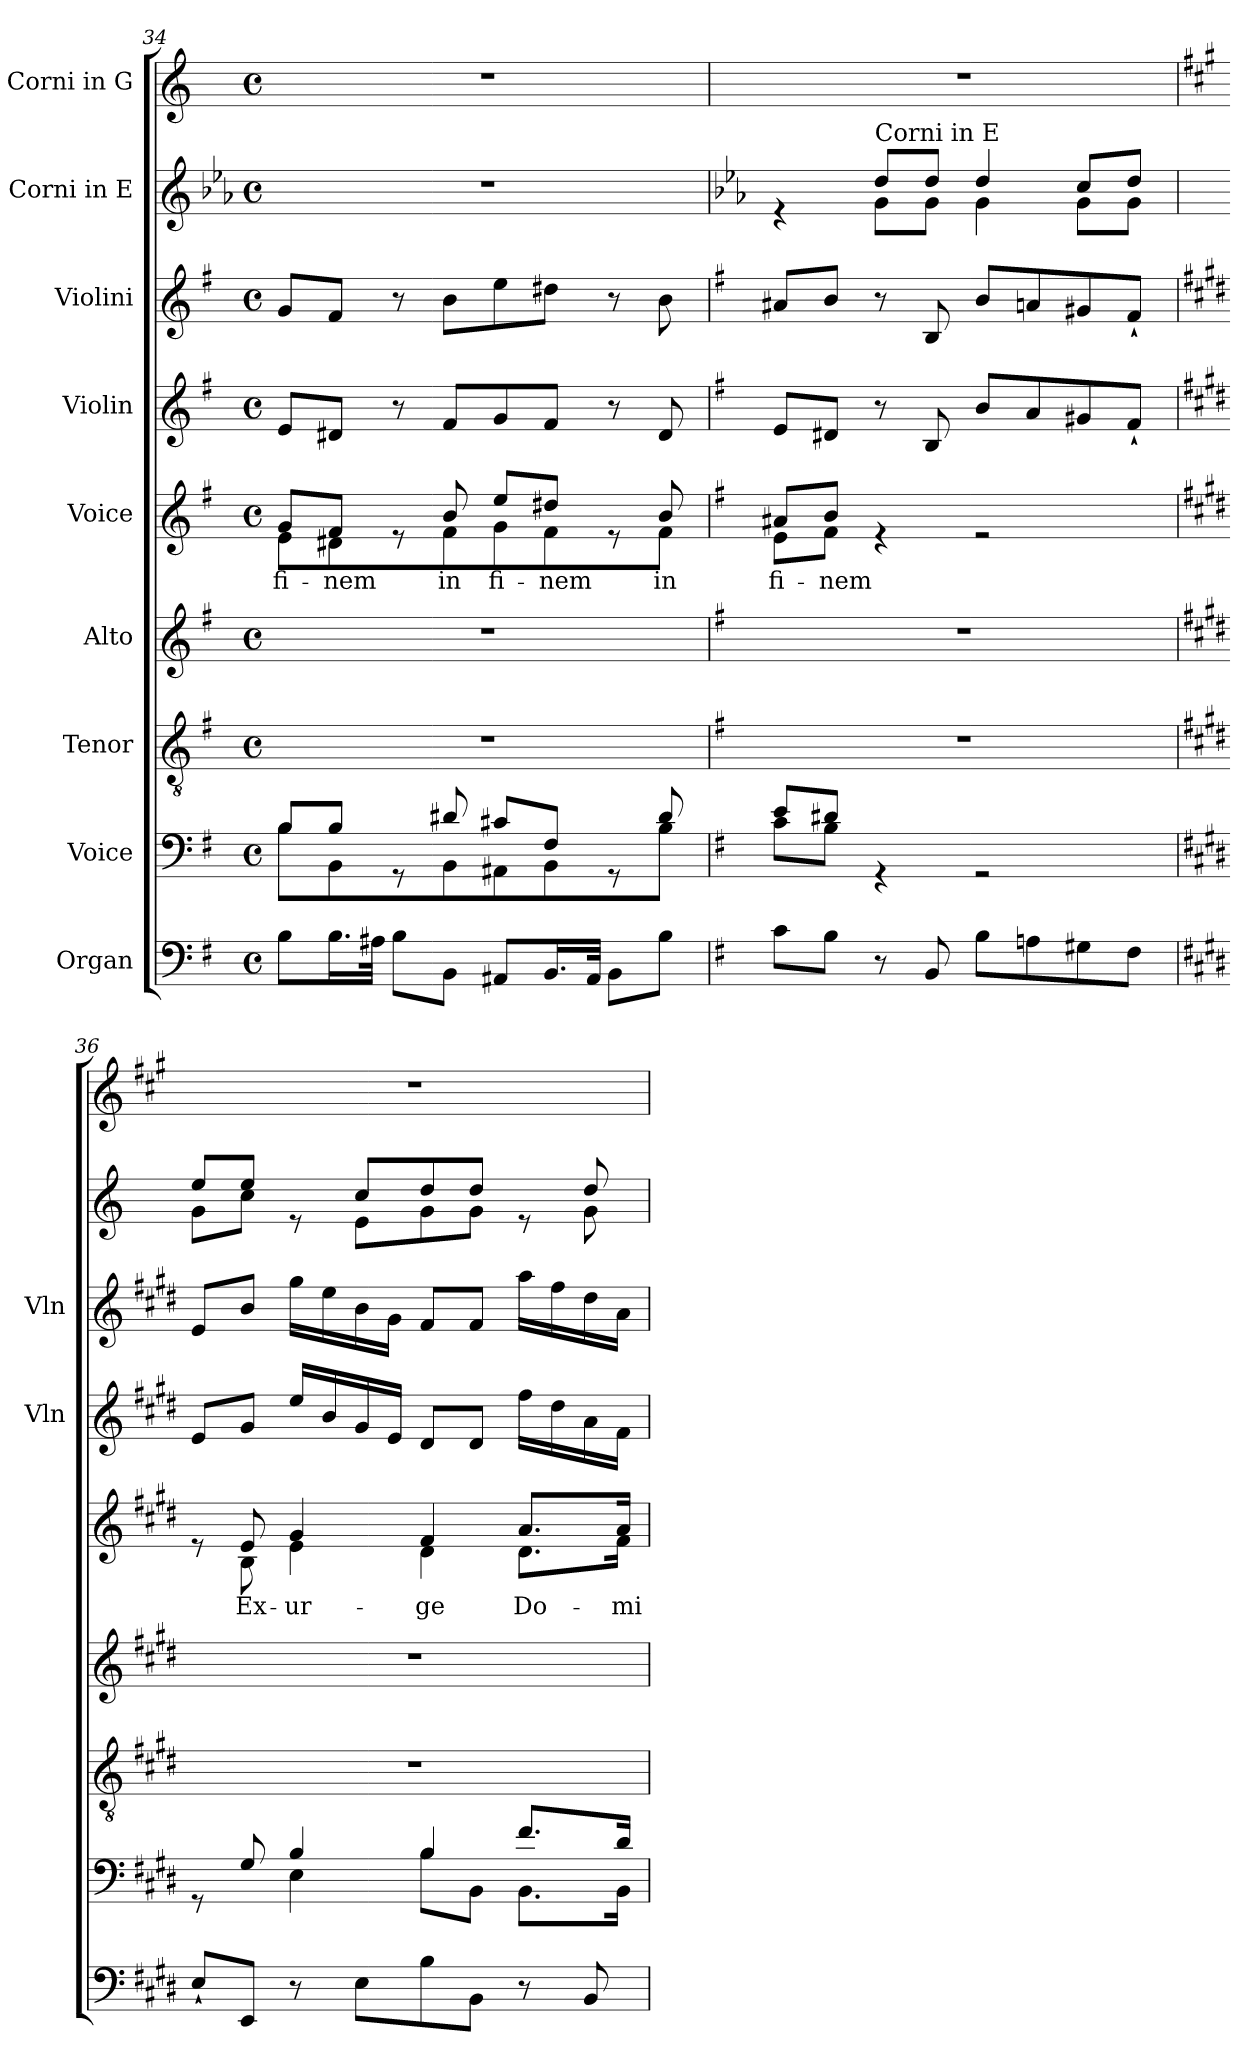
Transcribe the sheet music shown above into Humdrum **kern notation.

**kern	**kern	**kern	**kern	**kern	**text	**kern	**kern	**kern	**kern
*part9	*part8	*part7	*part6	*part5	*part5	*part4	*part3	*part2	*part1
*staff9	*staff8	*staff7	*staff6	*staff5	*staff5	*staff4	*staff3	*staff2	*staff1
*I"Organ	*I"Voice	*I"Tenor	*I"Alto	*I"Voice	*	*I"Violin	*I"Violini	*I"Corni in E	*I"Corni in G
*	*	*	*	*	*	*I'Vln	*I'Vln	*	*
*clefF4	*clefF4	*clefGv2	*clefG2	*clefG2	*	*clefG2	*clefG2	*clefG2	*clefG2
*	*	*	*	*	*	*	*	*ITrd5c8	*ITrd3c5
*k[f#]	*k[f#]	*k[f#]	*k[f#]	*k[f#]	*	*k[f#]	*k[f#]	*k[f#]	*k[f#]
*M4/4	*M4/4	*M4/4	*M4/4	*M4/4	*	*M4/4	*M4/4	*M4/4	*M4/4
*met(c)	*met(c)	*met(c)	*met(c)	*met(c)	*	*met(c)	*met(c)	*met(c)	*met(c)
=34	=34	=34	=34	=34	=34	=34	=34	=34	=34
*	*^	*	*	*	*	*	*	*	*
!	!	!	!	!	!	!LO:LY:b	!	!	!	!
*	*	*	*	*	*^	*	*	*	*	*
8B\L	8B/L	8B\L	1r	1r	8g/L	8e\L	fi-	8e/L	8g/L	1r	1r
!	!	!	!	!	!	!	!LO:LY:b	!	!	!	!
16.B\L	8B/J	8BB\J	.	.	8f#/J	8d#X\J	-nem	8d#X/J	8f#/J	.	.
32A#X\JJk	.	.	.	.	.	.	.	.	.	.	.
8B\L	8rGG	8ryy	.	.	8re	8ryy	.	8r	8r	.	.
!	!	!	!	!	!	!	!LO:LY:b	!	!	!	!
8BB\J	8d#X/	8BB\L	.	.	8b/	8f#\L	in	8f#/L	8b\L	.	.
!	!	!	!	!	!	!	!LO:LY:b	!	!	!	!
8AA#X/L	8c#X/L	8AA#X\	.	.	8ee/L	8g\	fi-	8g/	8ee\	.	.
!	!	!	!	!	!	!	!LO:LY:b	!	!	!	!
16.BB/L	8F#/J	8BB\J	.	.	8dd#X/J	8f#\J	-nem	8f#/J	8dd#X\J	.	.
32AA#/JJk	.	.	.	.	.	.	.	.	.	.	.
8BB\L	8rGG	8ryy	.	.	8re	8ryy	.	8r	8r	.	.
!	!	!	!	!	!	!	!LO:LY:b	!	!	!	!
8B\J	8d#/	8B\J	.	.	8b/	8f#\J	in	8d#/	8b\	.	.
!!LO:PB:g=z
=35	=35	=35	=35	=35	=35	=35	=35	=35	=35	=35	=35
*	*	*	*	*	*	*	*	*	*	*k[f#]	*
!	!	!	!	!	!	!	!LO:LY:b	!	!	!	!
*	*	*	*	*	*	*	*	*	*	*^	*
8c\L	8e/L	8c\L	1r	1r	8a#X/L	8e\L	fi-	8e/L	8a#X/L	4re	4ryy	1r
!	!	!	!	!	!	!	!LO:LY:b	!	!	!	!	!
8B\J	8d#X/J	8B\J	.	.	8b/J	8f#\J	-nem	8d#X/J	8b/J	.	.	.
!	!	!	!	!	!	!	!	!	!	!LO:TX:a:t=Corni in E	!	!
8r	4rGG	2.ryy	.	.	4re	2.ryy	.	8r	8r	8f#/L	8B\L	.
8BB/	.	.	.	.	.	.	.	8B/	8B/	8f#/J	8B\J	.
8B\L	2rGG	.	.	.	2re	.	.	8b/L	8b/L	4f#/	4B\	.
8An\	.	.	.	.	.	.	.	8a/	8an/	.	.	.
8G#X\	.	.	.	.	.	.	.	8g#X/	8g#X/	8e/L	8B\L	.
8F#\J	.	.	.	.	.	.	.	8f#`/J	8f#`/J	8f#/J	8B\J	.
=36	=36	=36	=36	=36	=36	=36	=36	=36	=36	=36	=36	=36
*k[f#c#g#d#]	*k[f#c#g#d#]	*	*k[f#c#g#d#]	*k[f#c#g#d#]	*k[f#c#g#d#]	*	*	*k[f#c#g#d#]	*k[f#c#g#d#]	*k[f#c#g#d#]	*	*k[f#c#g#d#]
8E`/L	8rGG	4ryy	1r	1r	8re	8ryy	.	8e/L	8e/L	8g#/L	8B\L	1r
!	!	!	!	!	!	!	!LO:LY:b	!	!	!	!	!
8EE/J	8G#/	.	.	.	8e/	8B\	Ex-	8g#/J	8b/J	8g#/J	8e\J	.
!	!	!	!	!	!	!	!LO:LY:b	!	!	!	!	!
8r	4B/	4E\	.	.	4g#/	4e\	-ur-	16ee/LL	16gg#\LL	8re	8ryy	.
.	.	.	.	.	.	.	.	16b/	16ee\	.	.	.
8E\L	.	.	.	.	.	.	.	16g#/	16b\	8e/L	8G#\L	.
.	.	.	.	.	.	.	.	16e/JJ	16g#\JJ	.	.	.
!	!	!	!	!	!	!	!LO:LY:b	!	!	!	!	!
8B\	4B/	8B\L	.	.	4f#/	4d#\	-ge	8d#/L	8f#/L	8f#/	8B\	.
8BB\J	.	8BB\J	.	.	.	.	.	8d#/J	8f#/J	8f#/J	8B\J	.
!	!	!	!	!	!	!	!LO:LY:b	!	!	!	!	!
8r	8.f#/L	8.BB\L	.	.	8.a/L	8.d#\L	Do-	16ff#\LL	16aa\LL	8re	8ryy	.
.	.	.	.	.	.	.	.	16dd#\	16ff#\	.	.	.
8BB/	.	.	.	.	.	.	.	16a\	16dd#\	8f#/	8B\	.
!	!	!	!	!	!	!	!LO:LY:b	!	!	!	!	!
.	16d#/Jk	16BB\Jk	.	.	16a/Jk	16f#\Jk	-mi-	16f#\JJ	16a\JJ	.	.	.
*	*v	*v	*	*	*v	*v	*	*	*	*v	*v	*
=	=	=	=	=	=	=	=	=	=
*-	*-	*-	*-	*-	*-	*-	*-	*-	*-
